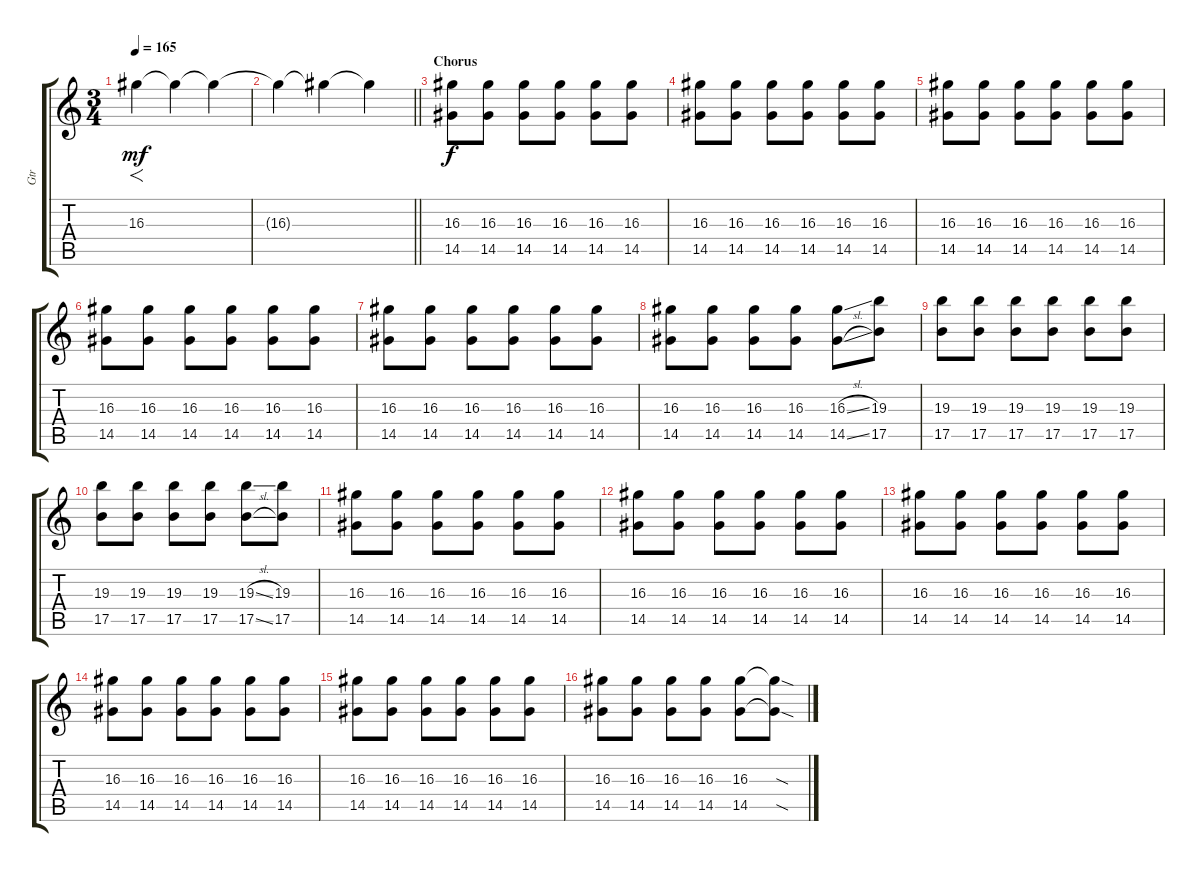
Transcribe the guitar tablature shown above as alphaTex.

\track ("Gtr" "Gtr") {instrument distortionguitar}
\staff {score tabs}
\tuning (Db4 Ab3 E3 B2 Gb2 Db2) {hide}
\ts (3 4)
\tempo 165
\clef g2
\ks c
16.3.4{f dy mf} 16.3{t}.4 16.3{t}.4 |
\barLineRight lightlight
16.3{t}.4 16.3{t}.4 16.3{t}.4 |
\section ("" "Chorus")
(16.3 14.5).8{dy f} (16.3 14.5).8 (16.3 14.5).8 (16.3 14.5).8 (16.3 14.5).8 (16.3 14.5).8 |
(16.3 14.5).8 (16.3 14.5).8 (16.3 14.5).8 (16.3 14.5).8 (16.3 14.5).8 (16.3 14.5).8 |
(16.3 14.5).8 (16.3 14.5).8 (16.3 14.5).8 (16.3 14.5).8 (16.3 14.5).8 (16.3 14.5).8 |
(16.3 14.5).8 (16.3 14.5).8 (16.3 14.5).8 (16.3 14.5).8 (16.3 14.5).8 (16.3 14.5).8 |
(16.3 14.5).8 (16.3 14.5).8 (16.3 14.5).8 (16.3 14.5).8 (16.3 14.5).8 (16.3 14.5).8 |
(16.3 14.5).8 (16.3 14.5).8 (16.3 14.5).8 (16.3 14.5).8 (16.3{sl} 14.5{sl}).8 (19.3 17.5).8 |
(19.3 17.5).8 (19.3 17.5).8 (19.3 17.5).8 (19.3 17.5).8 (19.3 17.5).8 (19.3 17.5).8 |
(19.3 17.5).8 (19.3 17.5).8 (19.3 17.5).8 (19.3 17.5).8 (19.3{sl} 17.5{sl}).8 (19.3 17.5).8 |
(16.3 14.5).8 (16.3 14.5).8 (16.3 14.5).8 (16.3 14.5).8 (16.3 14.5).8 (16.3 14.5).8 |
(16.3 14.5).8 (16.3 14.5).8 (16.3 14.5).8 (16.3 14.5).8 (16.3 14.5).8 (16.3 14.5).8 |
(16.3 14.5).8 (16.3 14.5).8 (16.3 14.5).8 (16.3 14.5).8 (16.3 14.5).8 (16.3 14.5).8 |
(16.3 14.5).8 (16.3 14.5).8 (16.3 14.5).8 (16.3 14.5).8 (16.3 14.5).8 (16.3 14.5).8 |
(16.3 14.5).8 (16.3 14.5).8 (16.3 14.5).8 (16.3 14.5).8 (16.3 14.5).8 (16.3 14.5).8 |
(16.3 14.5).8 (16.3 14.5).8 (16.3 14.5).8 (16.3 14.5).8 (16.3 14.5).8 (16.3{sod t} 14.5{sod t}).8
